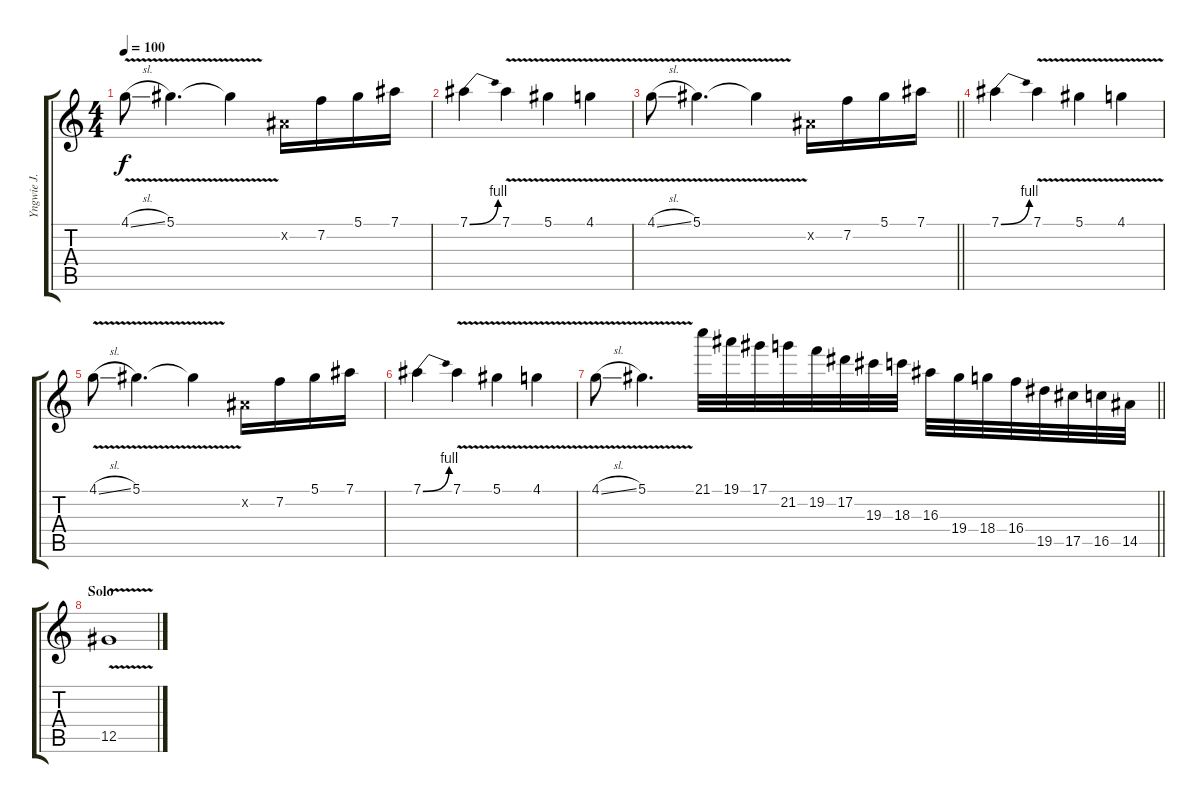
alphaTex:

\track ("Yngwie J. Malmsteen" "Yngwie J. ") {instrument overdrivenguitar}
\staff {score tabs}
\tuning (Eb4 Bb3 Gb3 Db3 Ab2 Eb2) {hide}
\ts (4 4)
\tempo 100
\clef g2
\ks c
4.1{v sl}.8{dy f} 5.1{v}.4{d} 5.1{t}.4 0.2{x}.16 7.2.16 5.1.16 7.1.16 |
7.1{be (bend 0 0 60 4)}.4 7.1{v}.4 5.1{v}.4 4.1{v}.4 |
\barLineRight lightlight
4.1{v sl}.8 5.1{v}.4{d} 5.1{t}.4 0.2{x}.16 7.2.16 5.1.16 7.1.16 |
7.1{be (bend 0 0 60 4)}.4 7.1{v}.4 5.1{v}.4 4.1{v}.4 |
4.1{v sl}.8 5.1{v}.4{d} 5.1{t}.4 0.2{x}.16 7.2.16 5.1.16 7.1.16 |
7.1{be (bend 0 0 60 4)}.4 7.1{v}.4 5.1{v}.4 4.1{v}.4 |
\barLineRight lightlight
4.1{v sl}.8 5.1{v}.4{d} 21.1.32 19.1.32 17.1.32 21.2.32 19.2.32 17.2.32 19.3.32 18.3.32 16.3.32 19.4.32 18.4.32 16.4.32 19.5.32 17.5.32 16.5.32 14.5.32 |
\section ("" "Solo")
12.5{v}.1
